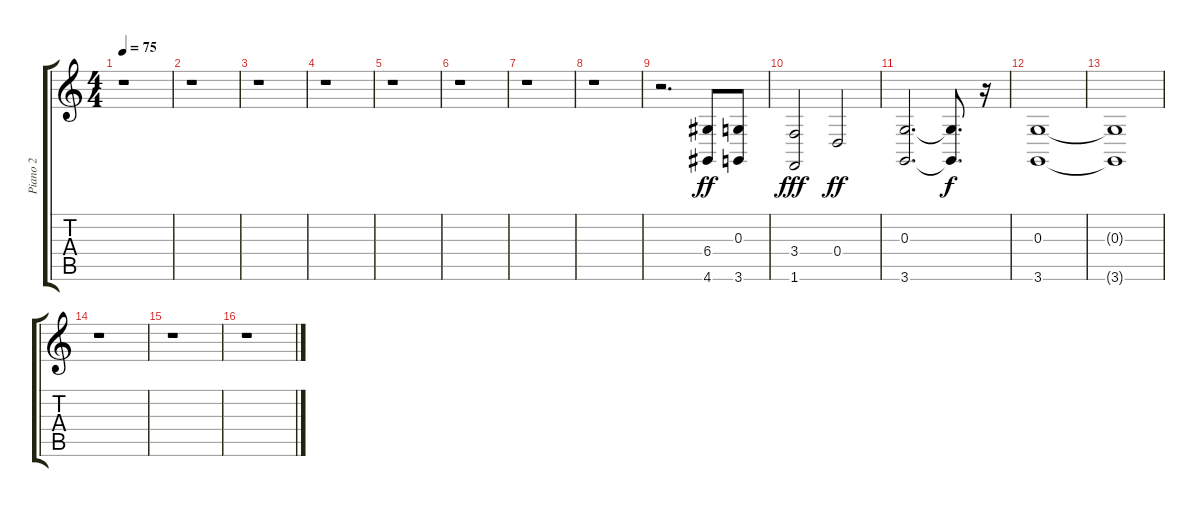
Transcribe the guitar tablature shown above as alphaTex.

\track ("Piano 2" "Piano 2") {instrument acousticgrandpiano}
\staff {score tabs}
\tuning (E4 B3 G3 D3 A2 E2) {hide}
\ts (4 4)
\tempo 75
\clef g2
\ks c
r.1{dy f} |
r.1 |
r.1 |
r.1 |
r.1 |
r.1 |
r.1 |
r.1 |
r.2{d} (6.4 4.6).8{dy ff} (0.3 3.6).8 |
(3.4 1.6).2{dy fff} 0.4.2{dy ff} |
(0.3 3.6).2{d} (0.3{t} 3.6{t}).8{d dy f} r.16 |
(0.3 3.6).1 |
(0.3{t} 3.6{t}).1 |
r.1 |
r.1 |
r.1
